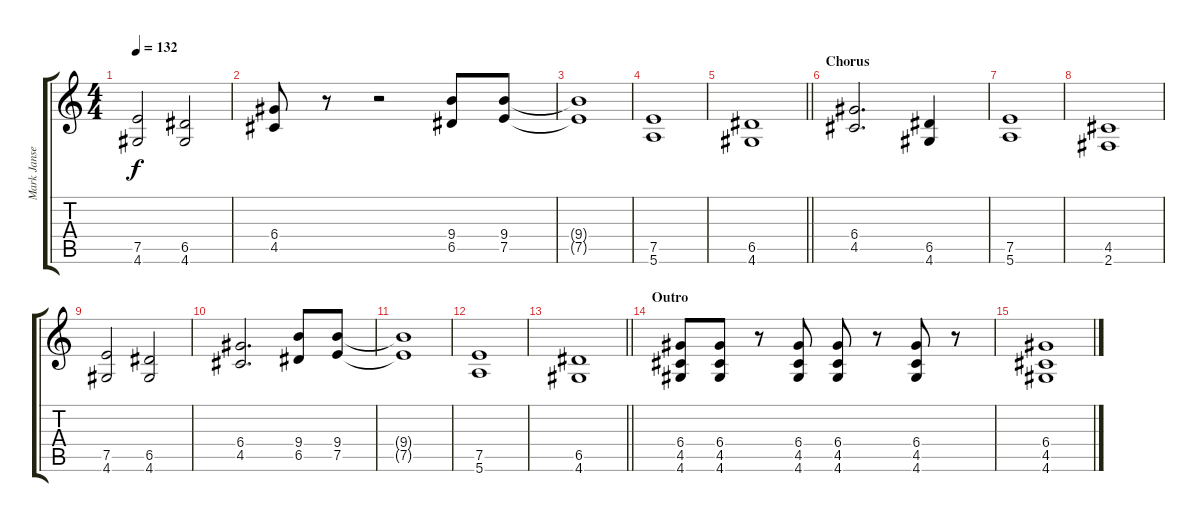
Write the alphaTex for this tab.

\track ("Mark Jansen" "Mark Janse") {instrument distortionguitar}
\staff {score tabs}
\tuning (E4 B3 G3 D3 A2 E2) {hide}
\ts (4 4)
\tempo 132
\clef g2
\ks c
(7.5 4.6).2{dy f} (6.5 4.6).2 |
(6.4 4.5).8 r.8 r.2 (9.4 6.5).8 (9.4 7.5).8 |
(9.4{t} 7.5{t}).1 |
(7.5 5.6).1 |
\barLineRight lightlight
(6.5 4.6).1 |
\section ("" "Chorus")
(6.4 4.5).2{d} (6.5 4.6).4 |
(7.5 5.6).1 |
(4.5 2.6).1 |
(7.5 4.6).2 (6.5 4.6).2 |
(6.4 4.5).2{d} (9.4 6.5).8 (9.4 7.5).8 |
(9.4{t} 7.5{t}).1 |
(7.5 5.6).1 |
\barLineRight lightlight
(6.5 4.6).1 |
\section ("" "Outro")
(6.4 4.5 4.6).8 (6.4 4.5 4.6).8 r.8 (6.4 4.5 4.6).8 (6.4 4.5 4.6).8 r.8 (6.4 4.5 4.6).8 r.8 |
(6.4 4.5 4.6).1
